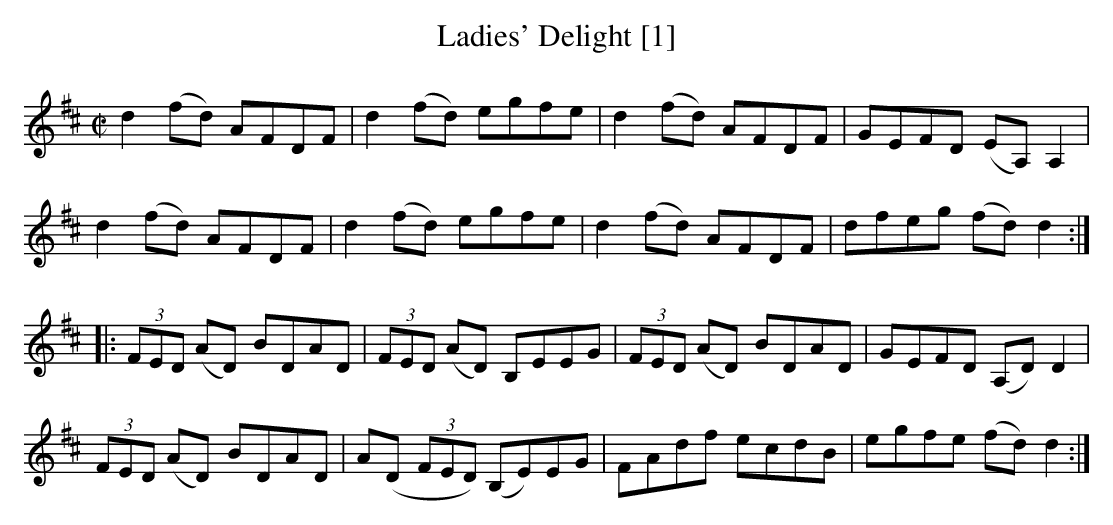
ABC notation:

X:1
T:Ladies' Delight [1]
M:C|
L:1/8
K:D
d2 (fd) AFDF | d2 (fd) egfe | d2(fd) AFDF | GEFD (EA,) A,2 |
d2(fd) AFDF | d2(fd) egfe | d2(fd) AFDF | dfeg (fd)d2 :|
|: (3FED (AD) BDAD | (3FED (AD) B,EEG | (3FED (AD) BDAD | GEFD (A,D)D2 |
(3FED (AD) BDAD | A(D (3FED) (B,E)EG | FAdf ecdB | egfe (fd)d2 :|]
